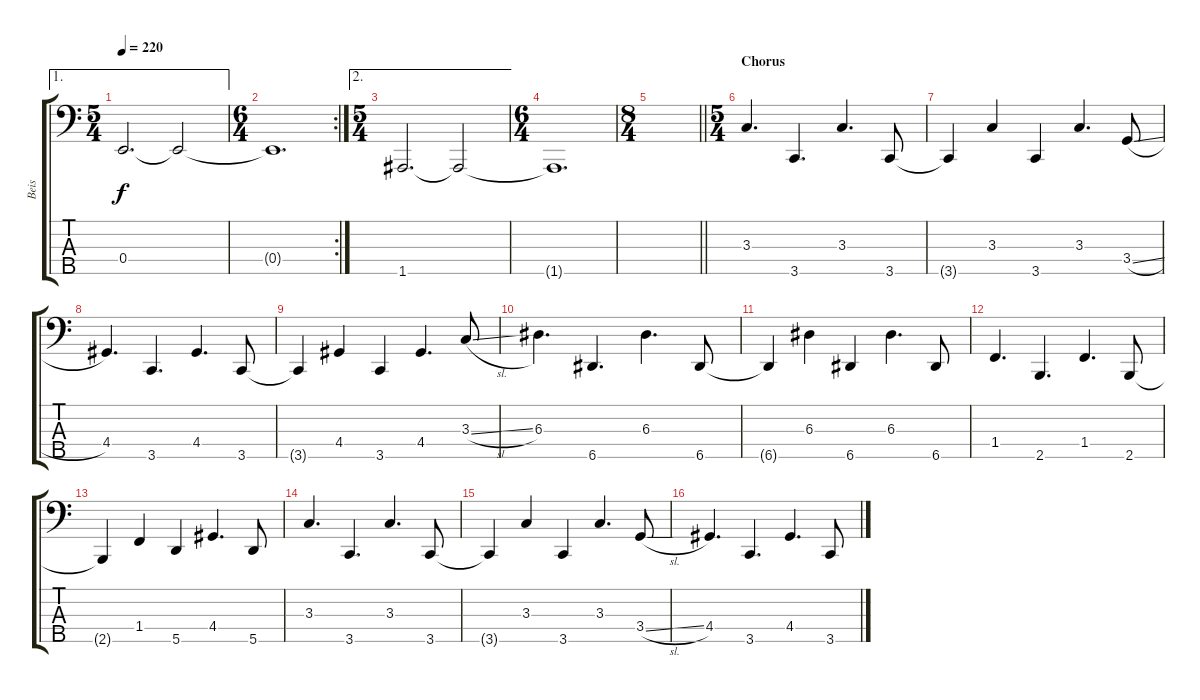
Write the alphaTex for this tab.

\track ("Beis" "Beis") {instrument slapbass2}
\staff {score tabs}
\tuning (G2 D2 A1 E1 A0) {hide}
\ae 1
\ts (5 4)
\tempo 220
\clef f4
\ks c
0.4.2{d dy f} 0.4{t}.2 |
\rc 2
\ts (6 4)
0.4{t}.1{d} |
\ae 2
\ts (5 4)
1.5.2{d} 1.5{t}.2 |
\ts (6 4)
1.5{t}.1{d} |
\ts (8 4)
\barLineRight lightlight
|
\ts (5 4)
\section ("" "Chorus")
3.3.4{d} 3.5.4{d} 3.3.4{d} 3.5.8 |
3.5{t}.4 3.3.4 3.5.4 3.3.4{d} 3.4{sl}.8 |
4.4.4{d} 3.5.4{d} 4.4.4{d} 3.5.8 |
3.5{t}.4 4.4.4 3.5.4 4.4.4{d} 3.3{sl}.8 |
6.3.4{d} 6.5.4{d} 6.3.4{d} 6.5.8 |
6.5{t}.4 6.3.4 6.5.4 6.3.4{d} 6.5.8 |
1.4.4{d} 2.5.4{d} 1.4.4{d} 2.5.8 |
2.5{t}.4 1.4.4 5.5.4 4.4.4{d} 5.5.8 |
3.3.4{d} 3.5.4{d} 3.3.4{d} 3.5.8 |
3.5{t}.4 3.3.4 3.5.4 3.3.4{d} 3.4{sl}.8 |
4.4.4{d} 3.5.4{d} 4.4.4{d} 3.5.8
